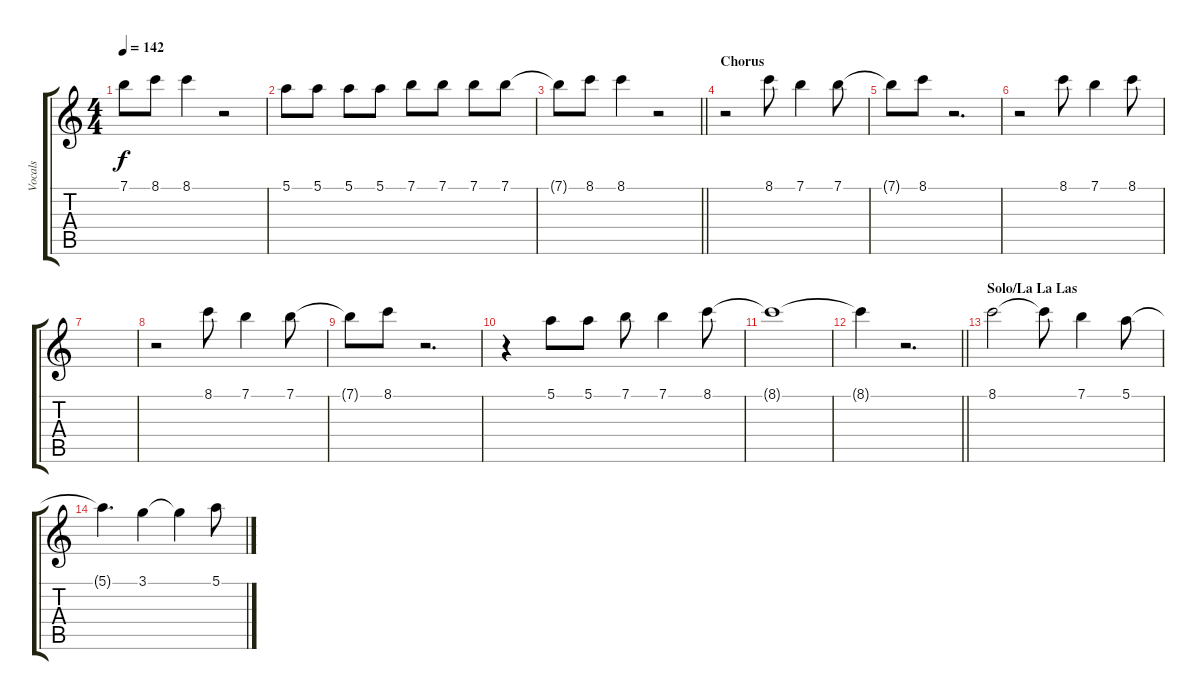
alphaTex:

\track ("Vocals" "Vocals") {instrument overdrivenguitar}
\staff {score tabs}
\tuning (E4 B3 G3 D3 A2 E2) {hide}
\ts (4 4)
\tempo 142
\clef g2
\ks c
7.1{t}.8{dy f} 8.1.8 8.1.4 r.2 |
5.1.8 5.1.8 5.1.8 5.1.8 7.1.8 7.1.8 7.1.8 7.1.8 |
\barLineRight lightlight
7.1{t}.8 8.1.8 8.1.4 r.2 |
\section ("" "Chorus")
r.2 8.1.8 7.1.4 7.1.8 |
7.1{t}.8 8.1.8 r.2{d} |
r.2 8.1.8 7.1.4 8.1.8 |
|
r.2 8.1.8 7.1.4 7.1.8 |
7.1{t}.8 8.1.8 r.2{d} |
r.4 5.1.8 5.1.8 7.1.8 7.1.4 8.1.8 |
8.1{t}.1 |
\barLineRight lightlight
8.1{t}.4 r.2{d} |
\section ("" "Solo/La La Las")
8.1.2 8.1{t}.8 7.1.4 5.1.8 |
5.1{t}.4{d} 3.1.4 3.1{t}.4 5.1.8
